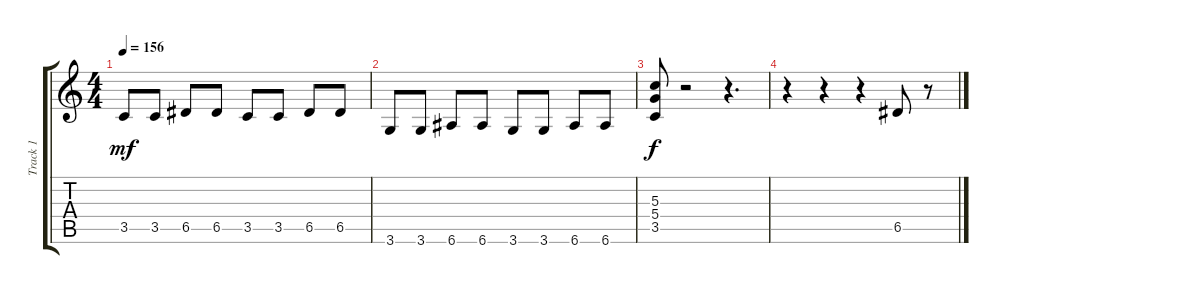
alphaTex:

\track ("Track 1" "Track 1") {instrument distortionguitar}
\staff {score tabs}
\tuning (E4 B3 G3 D3 A2 E2) {hide}
\ts (4 4)
\tempo 156
\clef g2
\ks c
3.5.8{dy mf} 3.5.8 6.5.8 6.5.8 3.5.8 3.5.8 6.5.8 6.5.8 |
3.6.8 3.6.8 6.6.8 6.6.8 3.6.8 3.6.8 6.6.8 6.6.8 |
(5.3 5.4 3.5).8{dy f} r.2 r.4{d} |
r.4 r.4 r.4 6.5.8 r.8
